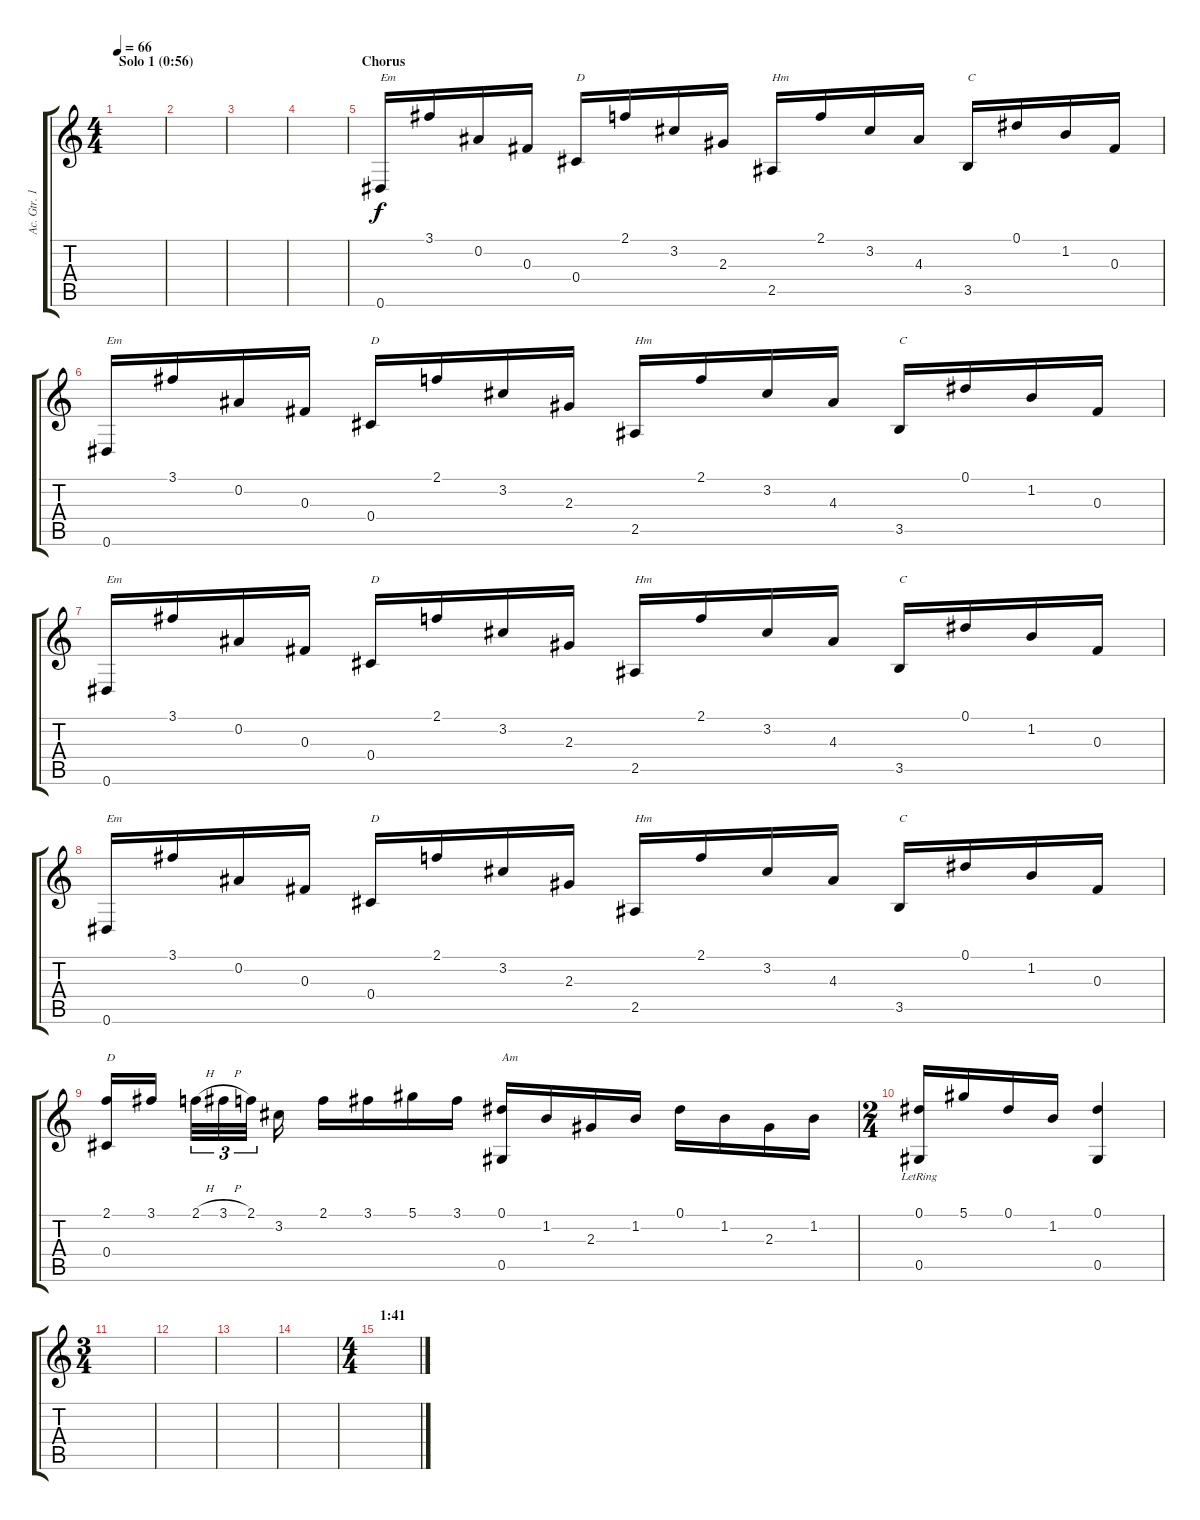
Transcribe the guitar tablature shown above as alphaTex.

\track ("Ac. Gtr. 1" "Ac. Gtr. 1") {instrument acousticguitarsteel}
\staff {score tabs}
\tuning (Eb4 Bb3 Gb3 Db3 Ab2 Eb2) {hide}
\ts (4 4)
\section ("" "Solo 1 (0:56)")
\tempo 66
\clef g2
\ks c
|
|
|
|
\section ("" "Chorus")
0.6.16{txt "Em"} 3.1.16 0.2.16 0.3.16 0.4.16{txt "D"} 2.1.16 3.2.16 2.3.16 2.5.16{txt "Hm"} 2.1.16 3.2.16 4.3.16 3.5.16{txt "C"} 0.1.16 1.2.16 0.3.16 |
0.6.16{txt "Em"} 3.1.16 0.2.16 0.3.16 0.4.16{txt "D"} 2.1.16 3.2.16 2.3.16 2.5.16{txt "Hm"} 2.1.16 3.2.16 4.3.16 3.5.16{txt "C"} 0.1.16 1.2.16 0.3.16 |
0.6.16{txt "Em"} 3.1.16 0.2.16 0.3.16 0.4.16{txt "D"} 2.1.16 3.2.16 2.3.16 2.5.16{txt "Hm"} 2.1.16 3.2.16 4.3.16 3.5.16{txt "C"} 0.1.16 1.2.16 0.3.16 |
0.6.16{txt "Em"} 3.1.16 0.2.16 0.3.16 0.4.16{txt "D"} 2.1.16 3.2.16 2.3.16 2.5.16{txt "Hm"} 2.1.16 3.2.16 4.3.16 3.5.16{txt "C"} 0.1.16 1.2.16 0.3.16 |
(2.1 0.4).16{txt "D"} 3.1.16 2.1{h}.32{tu (3 2)} 3.1{h}.32{tu (3 2)} 2.1.32{tu (3 2)} 3.2.16 2.1.16 3.1.16 5.1.16 3.1.16 (0.1 0.5).16{txt "Am"} 1.2.16 2.3.16 1.2.16 0.1.16 1.2.16 2.3.16 1.2.16 |
\ts (2 4)
(0.1 0.5{lr}).16 5.1.16 0.1.16 1.2.16 (0.1 0.5).4 |
\ts (3 4)
|
|
|
|
\ts (4 4)
\section ("" "1:41")
